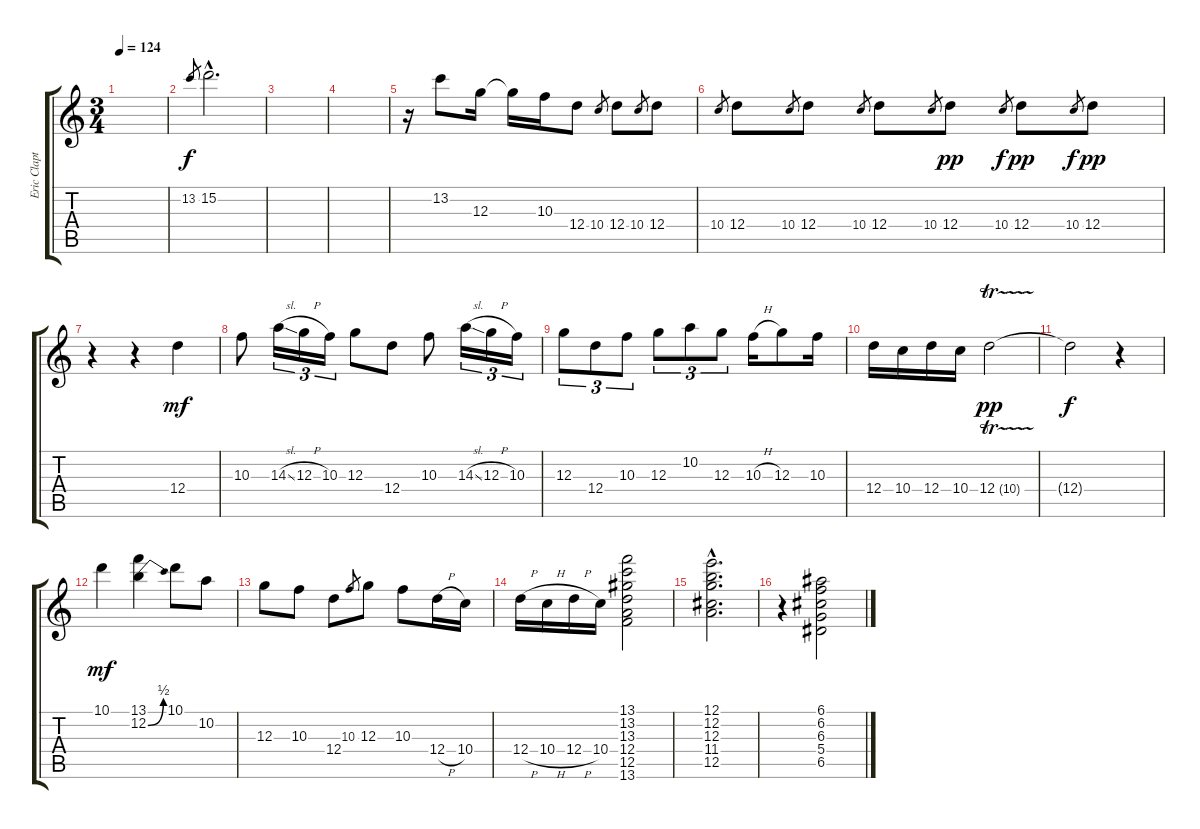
\track ("Eric Clapton Guitar I" "Eric Clapt") {instrument overdrivenguitar}
\staff {score tabs}
\tuning (E4 B3 G3 D3 A2 E2) {hide}
\ts (3 4)
\tempo 124
\clef g2
\ks c
|
13.2.8{gr} 15.2{hac}.2{d} |
|
|
r.16 13.2.8 12.3.16 12.3{t}.16 10.3.16 12.4.8 10.4.8{gr} 12.4.8 10.4.8{gr} 12.4.8 |
10.4.8{gr} 12.4.8 10.4.8{gr} 12.4.8 10.4.8{gr} 12.4.8 10.4.8{gr} 12.4.8{dy pp} 10.4.8{gr dy f} 12.4.8{dy pp} 10.4.8{gr dy f} 12.4.8{dy pp} |
r.4 r.4 12.4.4{dy mf} |
10.3.8 14.3{sl}.16{tu (3 2)} 12.3{h}.16{tu (3 2)} 10.3.16{tu (3 2)} 12.3.8 12.4.8 10.3.8 14.3{sl}.16{tu (3 2)} 12.3{h}.16{tu (3 2)} 10.3.16{tu (3 2)} |
12.3.8{tu (3 2)} 12.4.8{tu (3 2)} 10.3.8{tu (3 2)} 12.3.8{tu (3 2)} 10.2.8{tu (3 2)} 12.3.8{tu (3 2)} 10.3{h}.16 12.3.8 10.3.16 |
12.4.16 10.4.16 12.4.16 10.4.16 12.4{tr (10 16)}.2{dy pp} |
12.4{t}.2{dy f} r.4 |
10.1.4{dy mf} (13.1 12.2{be (bend 0 0 60 2)}).4 10.1.8 10.2.8 |
12.3.8 10.3.8 12.4.8 10.3.8{gr} 12.3.8 10.3.8 12.4{h}.16 10.4.16 |
12.4{h}.16 10.4{h}.16 12.4{h}.16 10.4.16 (13.1 13.2 13.3 12.4 12.5 13.6).2 |
(12.1{hac} 12.2{hac} 12.3{hac} 11.4{hac} 12.5{hac}).2{d} |
r.4 (6.1 6.2 6.3 5.4 6.5).2
